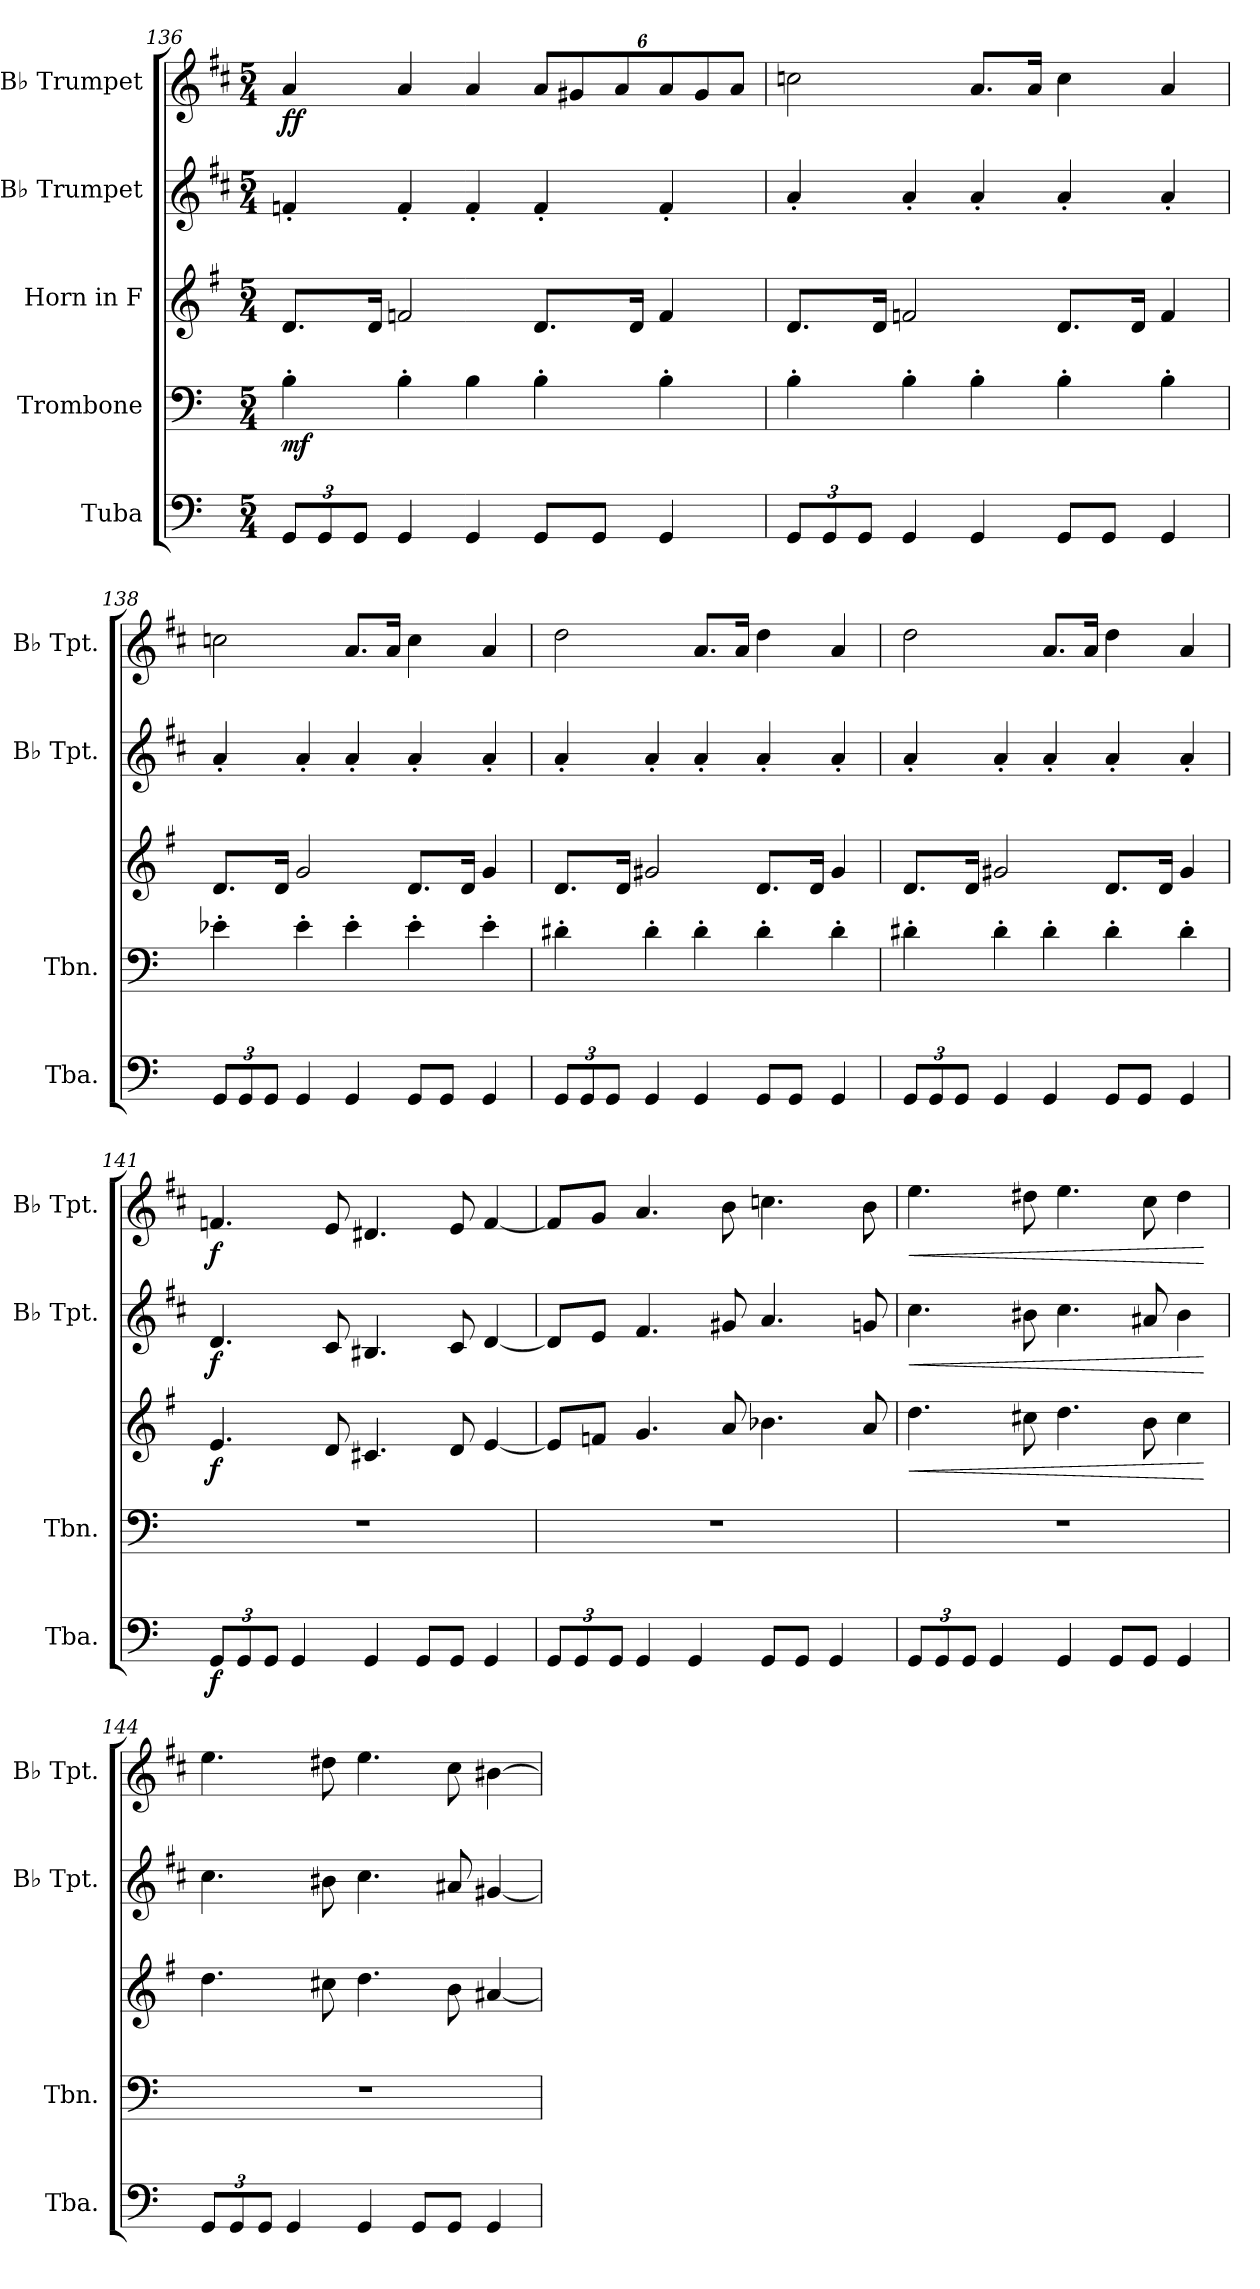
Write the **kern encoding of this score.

**kern	**dynam	**kern	**dynam	**kern	**dynam	**kern	**dynam	**kern	**dynam
*part5	*part5	*part4	*part4	*part3	*part3	*part2	*part2	*part1	*part1
*staff5	*staff5	*staff4	*staff4	*staff3	*staff3	*staff2	*staff2	*staff1	*staff1
*I"Tuba	*	*I"Trombone	*	*I"Horn in F	*	*I"B♭ Trumpet	*	*I"B♭ Trumpet	*
*I'Tba.	*	*I'Tbn.	*	*	*	*I'B♭ Tpt.	*	*I'B♭ Tpt.	*
!!LO:PB:g=z
*clefF4	*	*clefF4	*	*clefG2	*	*clefG2	*	*clefG2	*
*	*	*	*	*ITrd4c7	*	*ITrd1c2	*	*ITrd1c2	*
*k[]	*	*k[]	*	*k[]	*	*k[]	*	*k[]	*
*M5/4	*	*M5/4	*	*M5/4	*	*M5/4	*	*M5/4	*
*Xbrackettup	*	*	*	*	*	*	*	*	*
=136	=136	=136	=136	=136	=136	=136	=136	=136	=136
!	!	!	!LO:DY:b	!	!	!	!	!	!LO:DY:b
12GG/L	.	4B'\	mf	8.G/L	.	4e-X'/	.	4g/	ff
12GG/	.	.	.	.	.	.	.	.	.
12GG/J	.	.	.	.	.	.	.	.	.
.	.	.	.	16G/Jk	.	.	.	.	.
4GG/	.	4B'\	.	2B-X/	.	4e-'/	.	4g/	.
4GG/	.	4B\	.	.	.	4e-'/	.	4g/	.
*	*	*	*	*	*	*	*	*Xbrackettup	*
8GG/L	.	4B'\	.	8.G/L	.	4e-'/	.	12g/L	.
.	.	.	.	.	.	.	.	12f#X/	.
8GG/J	.	.	.	.	.	.	.	.	.
.	.	.	.	.	.	.	.	12g/	.
.	.	.	.	16G/Jk	.	.	.	.	.
4GG/	.	4B'\	.	4B-/	.	4e-'/	.	12g/	.
.	.	.	.	.	.	.	.	12f#/	.
.	.	.	.	.	.	.	.	12g/J	.
=137	=137	=137	=137	=137	=137	=137	=137	=137	=137
12GG/L	.	4B'\	.	8.G/L	.	4g'/	.	2b-X\	.
12GG/	.	.	.	.	.	.	.	.	.
12GG/J	.	.	.	.	.	.	.	.	.
.	.	.	.	16G/Jk	.	.	.	.	.
4GG/	.	4B'\	.	2B-X/	.	4g'/	.	.	.
4GG/	.	4B'\	.	.	.	4g'/	.	8.g/L	.
.	.	.	.	.	.	.	.	16g/Jk	.
8GG/L	.	4B'\	.	8.G/L	.	4g'/	.	4b-\	.
8GG/J	.	.	.	.	.	.	.	.	.
.	.	.	.	16G/Jk	.	.	.	.	.
4GG/	.	4B'\	.	4B-/	.	4g'/	.	4g/	.
=138	=138	=138	=138	=138	=138	=138	=138	=138	=138
12GG/L	.	4e-X'\	.	8.G/L	.	4g'/	.	2b-X\	.
12GG/	.	.	.	.	.	.	.	.	.
12GG/J	.	.	.	.	.	.	.	.	.
.	.	.	.	16G/Jk	.	.	.	.	.
4GG/	.	4e-'\	.	2c/	.	4g'/	.	.	.
4GG/	.	4e-'\	.	.	.	4g'/	.	8.g/L	.
.	.	.	.	.	.	.	.	16g/Jk	.
8GG/L	.	4e-'\	.	8.G/L	.	4g'/	.	4b-\	.
8GG/J	.	.	.	.	.	.	.	.	.
.	.	.	.	16G/Jk	.	.	.	.	.
4GG/	.	4e-'\	.	4c/	.	4g'/	.	4g/	.
!!LO:LB:g=z
=139	=139	=139	=139	=139	=139	=139	=139	=139	=139
12GG/L	.	4d#X'\	.	8.G/L	.	4g'/	.	2cc\	.
12GG/	.	.	.	.	.	.	.	.	.
12GG/J	.	.	.	.	.	.	.	.	.
.	.	.	.	16G/Jk	.	.	.	.	.
4GG/	.	4d#'\	.	2c#X/	.	4g'/	.	.	.
4GG/	.	4d#'\	.	.	.	4g'/	.	8.g/L	.
.	.	.	.	.	.	.	.	16g/Jk	.
8GG/L	.	4d#'\	.	8.G/L	.	4g'/	.	4cc\	.
8GG/J	.	.	.	.	.	.	.	.	.
.	.	.	.	16G/Jk	.	.	.	.	.
4GG/	.	4d#'\	.	4c#/	.	4g'/	.	4g/	.
=140	=140	=140	=140	=140	=140	=140	=140	=140	=140
12GG/L	.	4d#X'\	.	8.G/L	.	4g'/	.	2cc\	.
12GG/	.	.	.	.	.	.	.	.	.
12GG/J	.	.	.	.	.	.	.	.	.
.	.	.	.	16G/Jk	.	.	.	.	.
4GG/	.	4d#'\	.	2c#X/	.	4g'/	.	.	.
4GG/	.	4d#'\	.	.	.	4g'/	.	8.g/L	.
.	.	.	.	.	.	.	.	16g/Jk	.
8GG/L	.	4d#'\	.	8.G/L	.	4g'/	.	4cc\	.
8GG/J	.	.	.	.	.	.	.	.	.
.	.	.	.	16G/Jk	.	.	.	.	.
4GG/	.	4d#'\	.	4c#/	.	4g'/	.	4g/	.
=141	=141	=141	=141	=141	=141	=141	=141	=141	=141
!	!LO:DY:b	!	!	!	!LO:DY:b	!	!LO:DY:b	!	!LO:DY:b
12GG/L	f	4%5r	.	4.A/	f	4.c/	f	4.e-X/	f
12GG/	.	.	.	.	.	.	.	.	.
12GG/J	.	.	.	.	.	.	.	.	.
4GG/	.	.	.	.	.	.	.	.	.
.	.	.	.	8G/	.	8B/	.	8d/	.
4GG/	.	.	.	4.F#X/	.	4.A#X/	.	4.c#X/	.
8GG/L	.	.	.	.	.	.	.	.	.
8GG/J	.	.	.	8G/	.	8B/	.	8d/	.
4GG/	.	.	.	[4A/	.	[4c/	.	[4e-/	.
!!LO:PB:g=z
=142	=142	=142	=142	=142	=142	=142	=142	=142	=142
12GG/L	.	4%5r	.	8A/L]	.	8c/L]	.	8e-/L]	.
12GG/	.	.	.	.	.	.	.	.	.
.	.	.	.	8B-X/J	.	8d/J	.	8f/J	.
12GG/J	.	.	.	.	.	.	.	.	.
4GG/	.	.	.	4.c/	.	4.e/	.	4.g/	.
4GG/	.	.	.	.	.	.	.	.	.
.	.	.	.	8d/	.	8f#X/	.	8a\	.
8GG/L	.	.	.	4.e-X\	.	4.g/	.	4.b-X\	.
8GG/J	.	.	.	.	.	.	.	.	.
4GG/	.	.	.	.	.	.	.	.	.
.	.	.	.	8d/	.	8fn/	.	8a\	.
=143	=143	=143	=143	=143	=143	=143	=143	=143	=143
!	!	!	!	!	!LO:HP:b	!	!LO:HP:b	!	!LO:HP:b
12GG/L	.	4%5r	.	4.g\	<	4.b\	<	4.dd\	<
12GG/	.	.	.	.	.	.	.	.	.
12GG/J	.	.	.	.	.	.	.	.	.
4GG/	.	.	.	.	.	.	.	.	.
.	.	.	.	8f#X\	.	8a#X\	.	8cc#X\	.
4GG/	.	.	.	4.g\	.	4.b\	.	4.dd\	.
8GG/L	.	.	.	.	.	.	.	.	.
8GG/J	.	.	.	8e\	.	8g#X/	.	8b\	.
4GG/	.	.	.	4f#\	.	4a#\	.	4cc#\	.
.	.	.	.	.	[	.	[	.	[
=144	=144	=144	=144	=144	=144	=144	=144	=144	=144
12GG/L	.	4%5r	.	4.g\	.	4.b\	.	4.dd\	.
12GG/	.	.	.	.	.	.	.	.	.
12GG/J	.	.	.	.	.	.	.	.	.
4GG/	.	.	.	.	.	.	.	.	.
.	.	.	.	8f#X\	.	8a#X\	.	8cc#X\	.
4GG/	.	.	.	4.g\	.	4.b\	.	4.dd\	.
8GG/L	.	.	.	.	.	.	.	.	.
8GG/J	.	.	.	8e\	.	8g#X/	.	8b\	.
4GG/	.	.	.	[4d#X/	.	[4f#X/	.	[4a#X\	.
=	=	=	=	=	=	=	=	=	=
*-	*-	*-	*-	*-	*-	*-	*-	*-	*-
